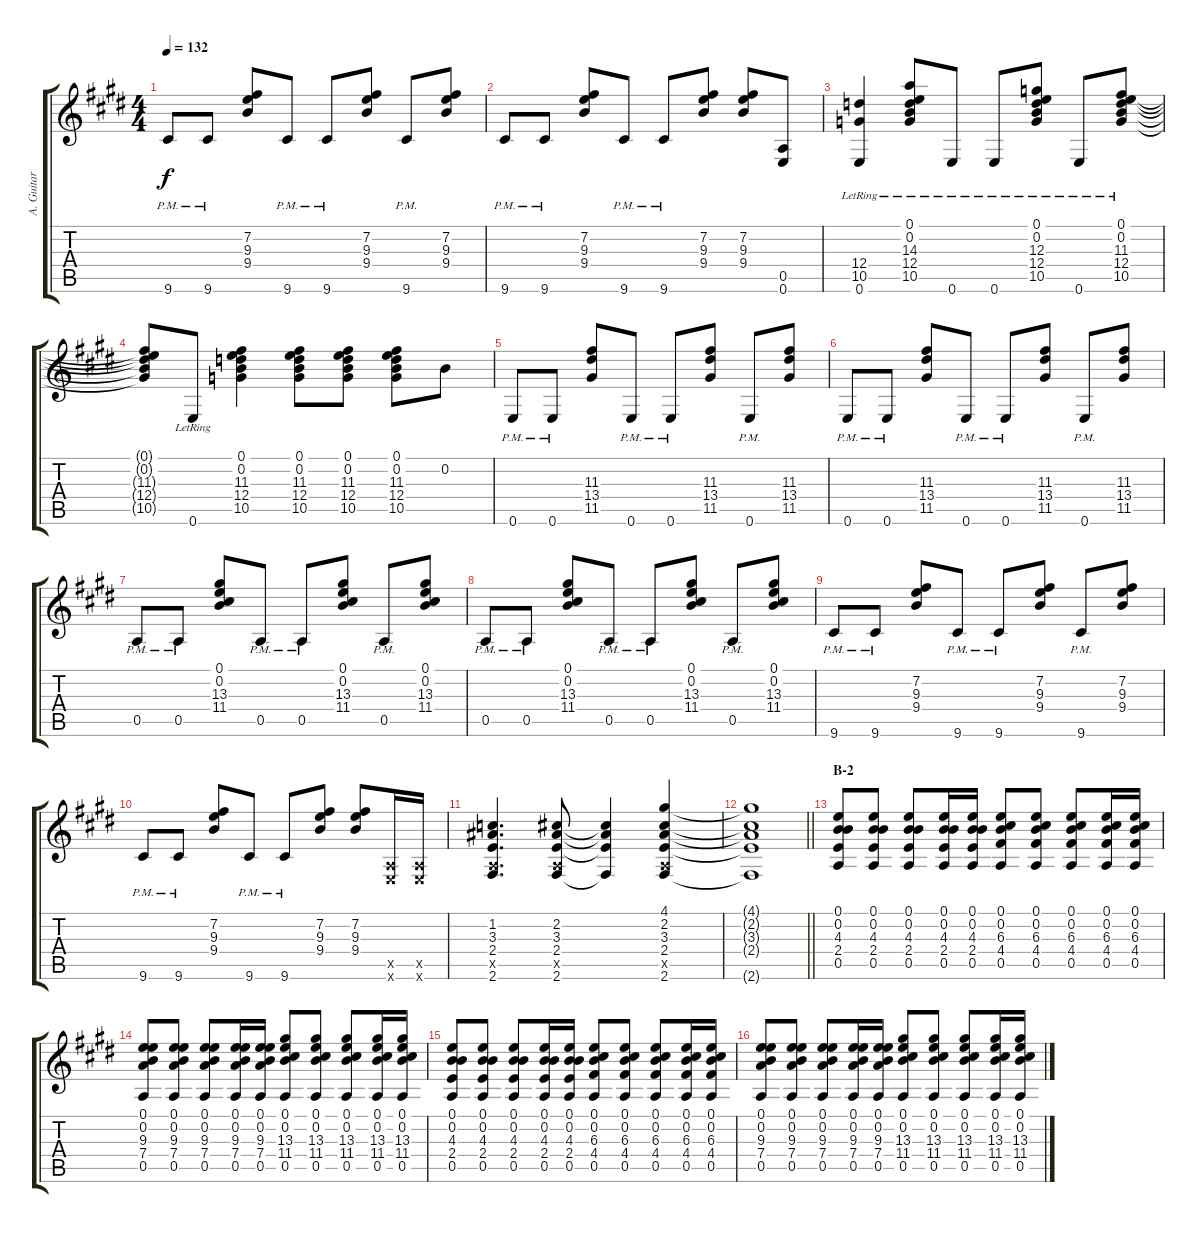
\track ("A. Guitar" "A. Guitar") {instrument acousticguitarsteel}
\staff {score tabs}
\tuning (E4 B3 G3 D3 A2 E2) {hide}
\ts (4 4)
\tempo 132
\clef g2
\ks e
9.6{pm}.8{dy f} 9.6{pm}.8 (7.2 9.3 9.4).8 9.6{pm}.8 9.6{pm}.8 (7.2 9.3 9.4).8 9.6{pm}.8 (7.2 9.3 9.4).8 |
9.6{pm}.8 9.6{pm}.8 (7.2 9.3 9.4).8 9.6{pm}.8 9.6{pm}.8 (7.2 9.3 9.4).8 (7.2 9.3 9.4).8 (0.5 0.6).8 |
(12.4{lr} 10.5{lr} 0.6{lr}).4 (0.1{lr} 0.2{lr} 14.3{lr} 12.4{lr} 10.5{lr}).8 0.6{lr}.8 0.6{lr}.8 (0.1{lr} 0.2{lr} 12.3{lr} 12.4{lr} 10.5{lr}).8 0.6{lr}.8 (0.1{lr} 0.2{lr} 11.3{lr} 12.4{lr} 10.5{lr}).8 |
(0.1{t} 0.2{t} 11.3{t} 12.4{t} 10.5{t}).8 0.6{lr}.8 (0.1 0.2 11.3 12.4 10.5).4 (0.1 0.2 11.3 12.4 10.5).8 (0.1 0.2 11.3 12.4 10.5).8 (0.1 0.2 11.3 12.4 10.5).8 0.2.8 |
0.6{pm}.8 0.6{pm}.8 (11.3 13.4 11.5).8 0.6{pm}.8 0.6{pm}.8 (11.3 13.4 11.5).8 0.6{pm}.8 (11.3 13.4 11.5).8 |
0.6{pm}.8 0.6{pm}.8 (11.3 13.4 11.5).8 0.6{pm}.8 0.6{pm}.8 (11.3 13.4 11.5).8 0.6{pm}.8 (11.3 13.4 11.5).8 |
0.5{pm}.8 0.5{pm}.8 (0.1 0.2 13.3 11.4).8 0.5{pm}.8 0.5{pm}.8 (0.1 0.2 13.3 11.4).8 0.5{pm}.8 (0.1 0.2 13.3 11.4).8 |
0.5{pm}.8 0.5{pm}.8 (0.1 0.2 13.3 11.4).8 0.5{pm}.8 0.5{pm}.8 (0.1 0.2 13.3 11.4).8 0.5{pm}.8 (0.1 0.2 13.3 11.4).8 |
9.6{pm}.8 9.6{pm}.8 (7.2 9.3 9.4).8 9.6{pm}.8 9.6{pm}.8 (7.2 9.3 9.4).8 9.6{pm}.8 (7.2 9.3 9.4).8 |
9.6{pm}.8 9.6{pm}.8 (7.2 9.3 9.4).8 9.6{pm}.8 9.6{pm}.8 (7.2 9.3 9.4).8 (7.2 9.3 9.4).8 (0.5{x} 0.6{x}).16 (0.5{x} 0.6{x}).16 |
(1.2 3.3 2.4 0.5{x} 2.6).4{d} (2.2 3.3 2.4 0.5{x} 2.6).8 (2.2{t} 3.3{t} 2.4{t} 2.6{t}).4 (4.1 2.2 3.3 2.4 0.5{x} 2.6).4 |
\barLineRight lightlight
(4.1{t} 2.2{t} 3.3{t} 2.4{t} 2.6{t}).1 |
\section ("" "B-2")
(0.1 0.2 4.3 2.4 0.5).8 (0.1 0.2 4.3 2.4 0.5).8 (0.1 0.2 4.3 2.4 0.5).8 (0.1 0.2 4.3 2.4 0.5).16 (0.1 0.2 4.3 2.4 0.5).16 (0.1 0.2 6.3 4.4 0.5).8 (0.1 0.2 6.3 4.4 0.5).8 (0.1 0.2 6.3 4.4 0.5).8 (0.1 0.2 6.3 4.4 0.5).16 (0.1 0.2 6.3 4.4 0.5).16 |
(0.1 0.2 9.3 7.4 0.5).8 (0.1 0.2 9.3 7.4 0.5).8 (0.1 0.2 9.3 7.4 0.5).8 (0.1 0.2 9.3 7.4 0.5).16 (0.1 0.2 9.3 7.4 0.5).16 (0.1 0.2 13.3 11.4 0.5).8 (0.1 0.2 13.3 11.4 0.5).8 (0.1 0.2 13.3 11.4 0.5).8 (0.1 0.2 13.3 11.4 0.5).16 (0.1 0.2 13.3 11.4 0.5).16 |
(0.1 0.2 4.3 2.4 0.5).8 (0.1 0.2 4.3 2.4 0.5).8 (0.1 0.2 4.3 2.4 0.5).8 (0.1 0.2 4.3 2.4 0.5).16 (0.1 0.2 4.3 2.4 0.5).16 (0.1 0.2 6.3 4.4 0.5).8 (0.1 0.2 6.3 4.4 0.5).8 (0.1 0.2 6.3 4.4 0.5).8 (0.1 0.2 6.3 4.4 0.5).16 (0.1 0.2 6.3 4.4 0.5).16 |
(0.1 0.2 9.3 7.4 0.5).8 (0.1 0.2 9.3 7.4 0.5).8 (0.1 0.2 9.3 7.4 0.5).8 (0.1 0.2 9.3 7.4 0.5).16 (0.1 0.2 9.3 7.4 0.5).16 (0.1 0.2 13.3 11.4 0.5).8 (0.1 0.2 13.3 11.4 0.5).8 (0.1 0.2 13.3 11.4 0.5).8 (0.1 0.2 13.3 11.4 0.5).16 (0.1 0.2 13.3 11.4 0.5).16
